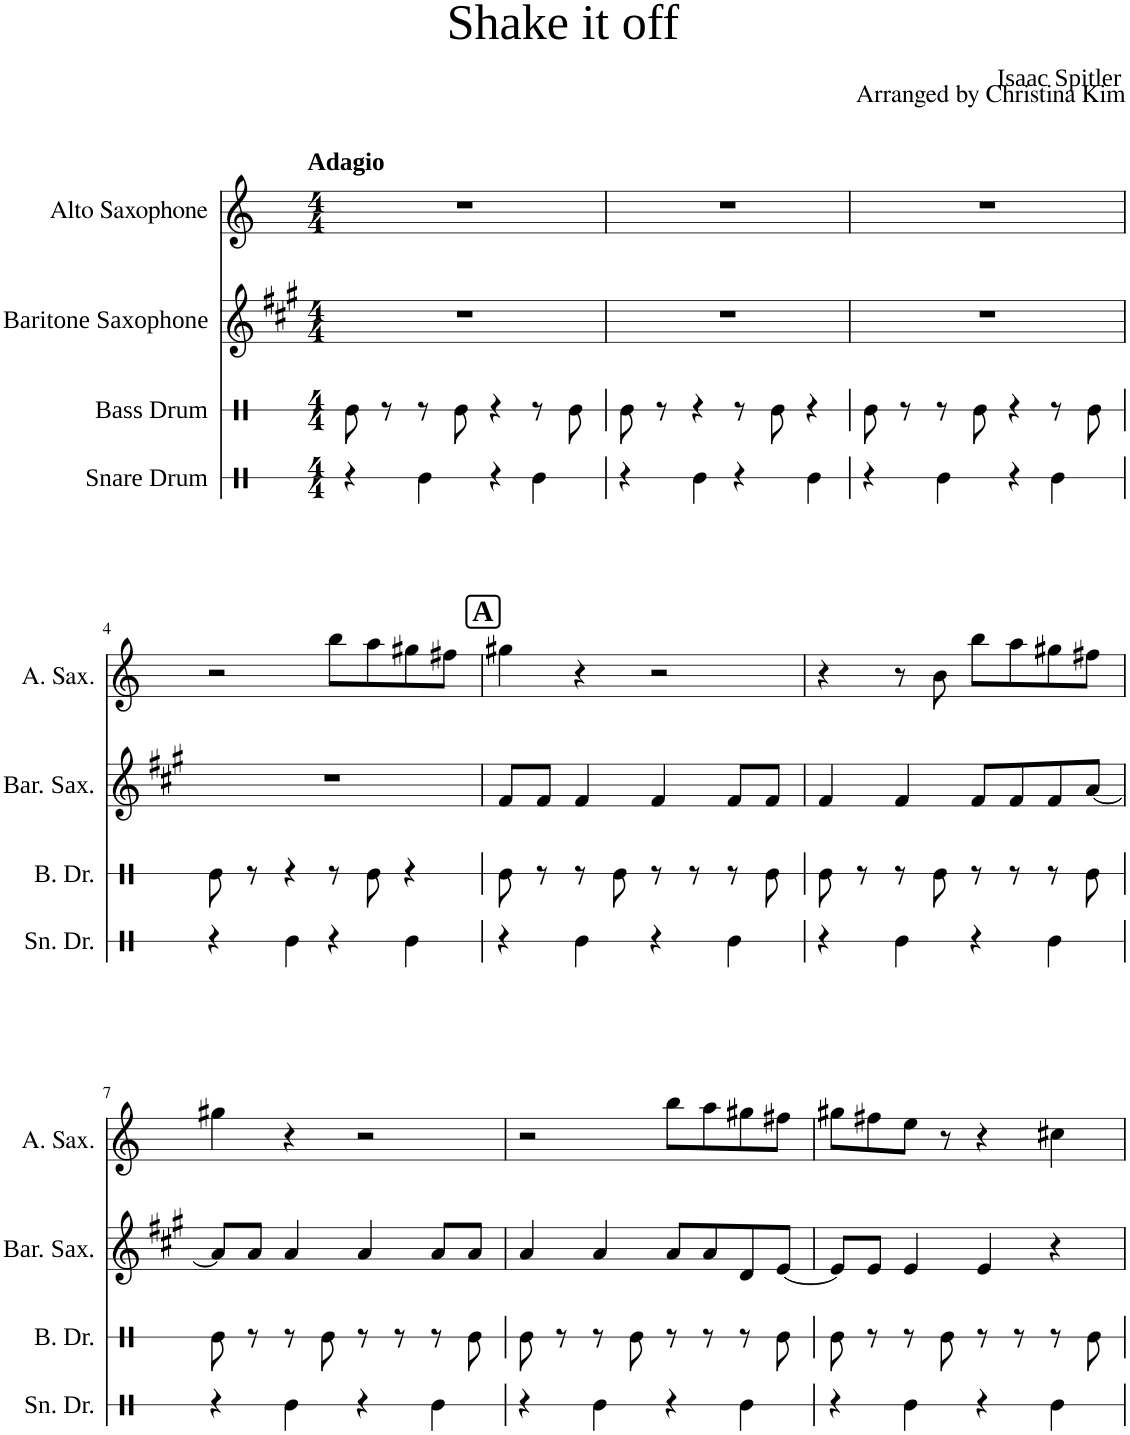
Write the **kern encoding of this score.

**kern	**kern	**kern	**kern
*part4	*part3	*part2	*part1
*staff4	*staff3	*staff2	*staff1
*I"Snare Drum	*I"Bass Drum	*I"Baritone Saxophone	*I"Alto Saxophone
*I'Sn. Dr.	*I'B. Dr.	*I'Bar. Sax.	*I'A. Sax.
*stria1	*stria1	*	*
*clefX	*clefX	*clefG2	*clefG2
*	*	*Trd12c21	*Trd5c9
*k[]	*k[]	*k[f#c#g#]	*k[]
*M4/4	*M4/4	*M4/4	*M4/4
=1	=1	=1	=1
!	!	!	!LO:TX:a:B:t=Adagio
4r	8Re\	1r	1r
.	8r	.	.
4Re\	8r	.	.
.	8Re\	.	.
4r	4r	.	.
4Re\	8r	.	.
.	8Re\	.	.
=2	=2	=2	=2
4r	8Re\	1r	1r
.	8r	.	.
4Re\	4r	.	.
4r	8r	.	.
.	8Re\	.	.
4Re\	4r	.	.
=3	=3	=3	=3
4r	8Re\	1r	1r
.	8r	.	.
4Re\	8r	.	.
.	8Re\	.	.
4r	4r	.	.
4Re\	8r	.	.
.	8Re\	.	.
!!LO:LB:g=z
=4	=4	=4	=4
4r	8Re\	1r	2r
.	8r	.	.
4Re\	4r	.	.
4r	8r	.	8bb\L
.	8Re\	.	8aa\
4Re\	4r	.	8gg#X\
.	.	.	8ff#X\J
!!LO:REH:place=s1:a:B:cj:fs=14:t=A
=5	=5	=5	=5
4r	8Re\	8f#/L	4gg#X\
.	8r	8f#/J	.
4Re\	8r	4f#/	4r
.	8Re\	.	.
4r	8r	4f#/	2r
.	8r	.	.
4Re\	8r	8f#/L	.
.	8Re\	8f#/J	.
=6	=6	=6	=6
4r	8Re\	4f#/	4r
.	8r	.	.
4Re\	8r	4f#/	8r
.	8Re\	.	8b\
4r	8r	8f#/L	8bb\L
.	8r	8f#/	8aa\
4Re\	8r	8f#/	8gg#X\
.	8Re\	[8a/J	8ff#X\J
!!LO:LB:g=z
=7	=7	=7	=7
4r	8Re\	8a/L]	4gg#X\
.	8r	8a/J	.
4Re\	8r	4a/	4r
.	8Re\	.	.
4r	8r	4a/	2r
.	8r	.	.
4Re\	8r	8a/L	.
.	8Re\	8a/J	.
=8	=8	=8	=8
4r	8Re\	4a/	2r
.	8r	.	.
4Re\	8r	4a/	.
.	8Re\	.	.
4r	8r	8a/L	8bb\L
.	8r	8a/	8aa\
4Re\	8r	8d/	8gg#X\
.	8Re\	[8e/J	8ff#X\J
=9	=9	=9	=9
4r	8Re\	8e/L]	8gg#X\L
.	8r	8e/J	8ff#X\
4Re\	8r	4e/	8ee\J
.	8Re\	.	8r
4r	8r	4e/	4r
.	8r	.	.
4Re\	8r	4r	4cc#X\
.	8Re\	.	.
=	=	=	=
*-	*-	*-	*-
